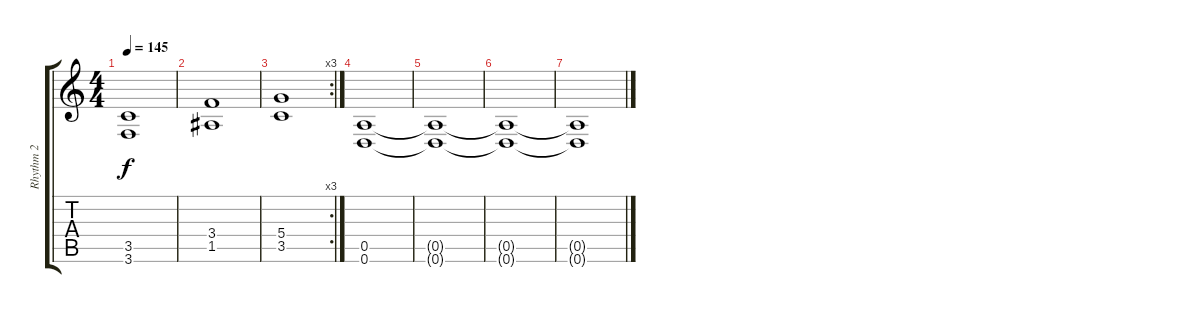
\track ("Rhythm 2" "Rhythm 2") {instrument distortionguitar}
\staff {score tabs}
\tuning (E4 B3 G3 D3 A2 D2) {hide}
\ts (4 4)
\tempo 145
\clef g2
\ks c
(3.5 3.6).1{dy f} |
(3.4 1.5).1 |
\rc 3
(5.4 3.5).1 |
(0.5 0.6).1 |
(0.5{t} 0.6{t}).1 |
(0.5{t} 0.6{t}).1 |
(0.5{t} 0.6{t}).1
